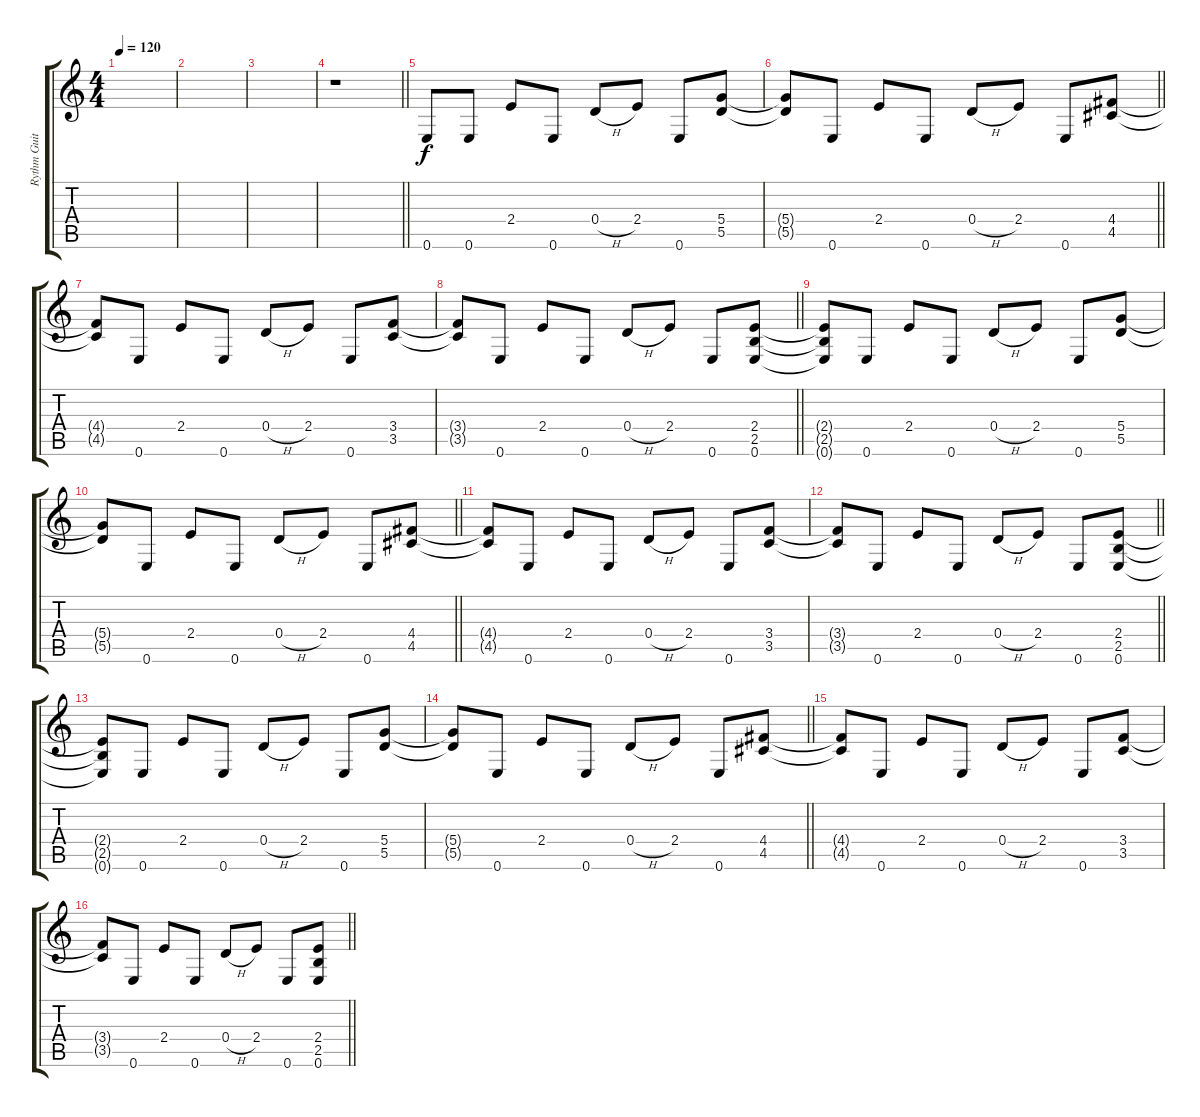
\track ("Rythm Guitarist(Christopher)" "Rythm Guit") {instrument distortionguitar}
\staff {score tabs}
\tuning (E4 B3 G3 D3 A2 E2) {hide}
\ts (4 4)
\tempo 120
\clef g2
\ks c
|
|
|
\barLineRight lightlight
r.1 |
0.6.8{dy f} 0.6.8 2.4.8 0.6.8 0.4{h}.8 2.4.8 0.6.8 (5.4 5.5).8 |
\barLineRight lightlight
(5.4{t} 5.5{t}).8 0.6.8 2.4.8 0.6.8 0.4{h}.8 2.4.8 0.6.8 (4.4 4.5).8 |
(4.4{t} 4.5{t}).8 0.6.8 2.4.8 0.6.8 0.4{h}.8 2.4.8 0.6.8 (3.4 3.5).8 |
\barLineRight lightlight
(3.4{t} 3.5{t}).8 0.6.8 2.4.8 0.6.8 0.4{h}.8 2.4.8 0.6.8 (2.4 2.5 0.6).8 |
(2.4{t} 2.5{t} 0.6{t}).8 0.6.8 2.4.8 0.6.8 0.4{h}.8 2.4.8 0.6.8 (5.4 5.5).8 |
\barLineRight lightlight
(5.4{t} 5.5{t}).8 0.6.8 2.4.8 0.6.8 0.4{h}.8 2.4.8 0.6.8 (4.4 4.5).8 |
(4.4{t} 4.5{t}).8 0.6.8 2.4.8 0.6.8 0.4{h}.8 2.4.8 0.6.8 (3.4 3.5).8 |
\barLineRight lightlight
(3.4{t} 3.5{t}).8 0.6.8 2.4.8 0.6.8 0.4{h}.8 2.4.8 0.6.8 (2.4 2.5 0.6).8 |
(2.4{t} 2.5{t} 0.6{t}).8 0.6.8 2.4.8 0.6.8 0.4{h}.8 2.4.8 0.6.8 (5.4 5.5).8 |
\barLineRight lightlight
(5.4{t} 5.5{t}).8 0.6.8 2.4.8 0.6.8 0.4{h}.8 2.4.8 0.6.8 (4.4 4.5).8 |
(4.4{t} 4.5{t}).8 0.6.8 2.4.8 0.6.8 0.4{h}.8 2.4.8 0.6.8 (3.4 3.5).8 |
\barLineRight lightlight
(3.4{t} 3.5{t}).8 0.6.8 2.4.8 0.6.8 0.4{h}.8 2.4.8 0.6.8 (2.4 2.5 0.6).8
